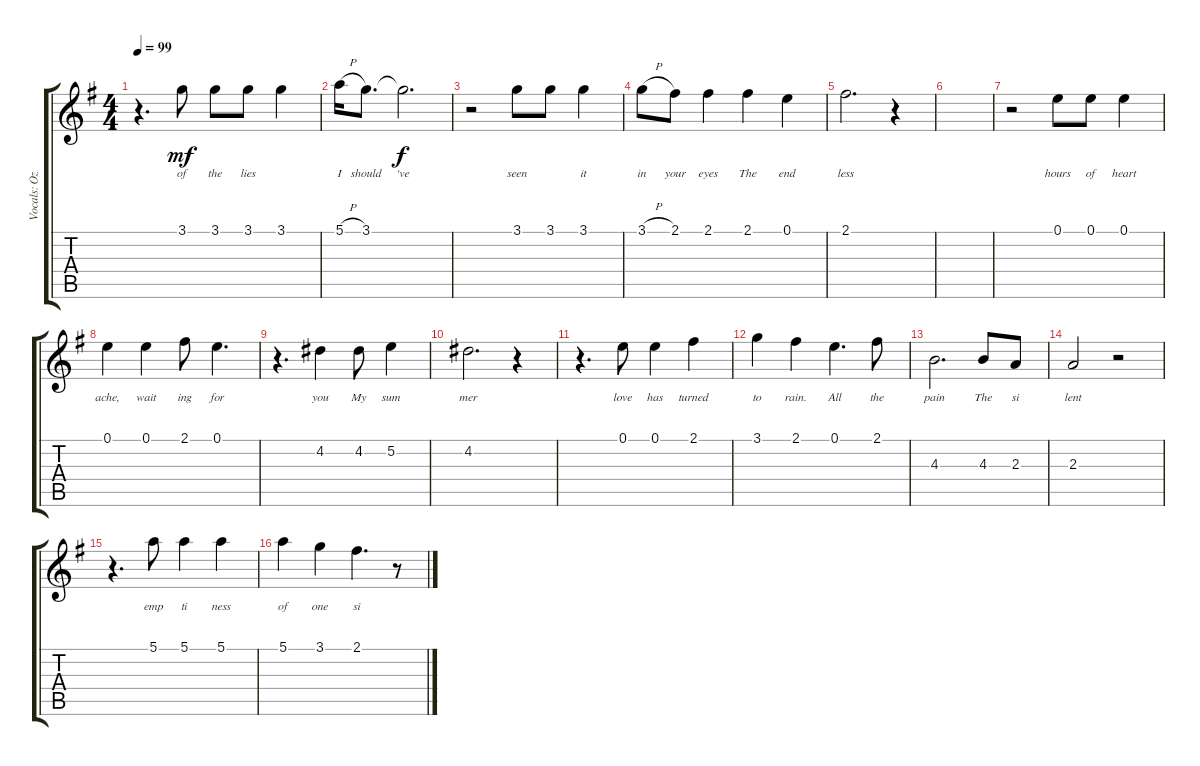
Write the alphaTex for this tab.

\track ("Vocals: Ozzy" "Vocals: Oz") {instrument lead2sawtooth}
\staff {score tabs}
\tuning (E4 B3 G3 D3 A2 E2) {hide}
\ts (4 4)
\tempo 99
\clef g2
\ks g
r.4{d ot 8vb dy mf} 3.1.8{ot 8vb lyrics (0 "of") lyrics (1 "") lyrics (2 "") lyrics (3 "") lyrics (4 "")} 3.1.8{ot 8vb lyrics (0 "the") lyrics (1 "") lyrics (2 "") lyrics (3 "") lyrics (4 "")} 3.1.8{ot 8vb lyrics (0 "lies") lyrics (1 "") lyrics (2 "") lyrics (3 "") lyrics (4 "")} 3.1.4{ot 8vb lyrics (0 "") lyrics (1 "") lyrics (2 "") lyrics (3 "") lyrics (4 "")} |
5.1{h}.16{ot 8vb lyrics (0 "I") lyrics (1 "") lyrics (2 "") lyrics (3 "") lyrics (4 "")} 3.1.8{d ot 8vb lyrics (0 "should") lyrics (1 "") lyrics (2 "") lyrics (3 "") lyrics (4 "")} 3.1{t}.2{d ot 8vb lyrics (0 "'ve") lyrics (1 "") lyrics (2 "") lyrics (3 "") lyrics (4 "") dy f} |
r.2{ot 8vb} 3.1.8{ot 8vb lyrics (0 "seen") lyrics (1 "") lyrics (2 "") lyrics (3 "") lyrics (4 "")} 3.1.8{ot 8vb lyrics (0 "") lyrics (1 "") lyrics (2 "") lyrics (3 "") lyrics (4 "")} 3.1.4{ot 8vb lyrics (0 "it") lyrics (1 "") lyrics (2 "") lyrics (3 "") lyrics (4 "")} |
3.1{h}.8{ot 8vb lyrics (0 "in") lyrics (1 "") lyrics (2 "") lyrics (3 "") lyrics (4 "")} 2.1.8{ot 8vb lyrics (0 "your") lyrics (1 "") lyrics (2 "") lyrics (3 "") lyrics (4 "")} 2.1.4{ot 8vb lyrics (0 "eyes") lyrics (1 "") lyrics (2 "") lyrics (3 "") lyrics (4 "")} 2.1.4{ot 8vb lyrics (0 "The") lyrics (1 "") lyrics (2 "") lyrics (3 "") lyrics (4 "")} 0.1.4{ot 8vb lyrics (0 "end") lyrics (1 "") lyrics (2 "") lyrics (3 "") lyrics (4 "")} |
2.1.2{d ot 8vb lyrics (0 "less") lyrics (1 "") lyrics (2 "") lyrics (3 "") lyrics (4 "")} r.4{ot 8vb} |
|
r.2{ot 8vb} 0.1.8{ot 8vb lyrics (0 "hours") lyrics (1 "") lyrics (2 "") lyrics (3 "") lyrics (4 "")} 0.1.8{ot 8vb lyrics (0 "of") lyrics (1 "") lyrics (2 "") lyrics (3 "") lyrics (4 "")} 0.1.4{ot 8vb lyrics (0 "heart") lyrics (1 "") lyrics (2 "") lyrics (3 "") lyrics (4 "")} |
0.1.4{ot 8vb lyrics (0 "ache,") lyrics (1 "") lyrics (2 "") lyrics (3 "") lyrics (4 "")} 0.1.4{ot 8vb lyrics (0 "wait") lyrics (1 "") lyrics (2 "") lyrics (3 "") lyrics (4 "")} 2.1.8{ot 8vb lyrics (0 "ing") lyrics (1 "") lyrics (2 "") lyrics (3 "") lyrics (4 "")} 0.1.4{d ot 8vb lyrics (0 "for") lyrics (1 "") lyrics (2 "") lyrics (3 "") lyrics (4 "")} |
r.4{d ot 8vb} 4.2.4{ot 8vb lyrics (0 "you") lyrics (1 "") lyrics (2 "") lyrics (3 "") lyrics (4 "")} 4.2.8{ot 8vb lyrics (0 "My") lyrics (1 "") lyrics (2 "") lyrics (3 "") lyrics (4 "")} 5.2.4{ot 8vb lyrics (0 "sum") lyrics (1 "") lyrics (2 "") lyrics (3 "") lyrics (4 "")} |
4.2.2{d ot 8vb lyrics (0 "mer") lyrics (1 "") lyrics (2 "") lyrics (3 "") lyrics (4 "")} r.4{ot 8vb} |
r.4{d ot 8vb} 0.1.8{ot 8vb lyrics (0 "love") lyrics (1 "") lyrics (2 "") lyrics (3 "") lyrics (4 "")} 0.1.4{ot 8vb lyrics (0 "has") lyrics (1 "") lyrics (2 "") lyrics (3 "") lyrics (4 "")} 2.1.4{ot 8vb lyrics (0 "turned") lyrics (1 "") lyrics (2 "") lyrics (3 "") lyrics (4 "")} |
3.1.4{ot 8vb lyrics (0 "to") lyrics (1 "") lyrics (2 "") lyrics (3 "") lyrics (4 "")} 2.1.4{ot 8vb lyrics (0 "rain.") lyrics (1 "") lyrics (2 "") lyrics (3 "") lyrics (4 "")} 0.1.4{d ot 8vb lyrics (0 "All") lyrics (1 "") lyrics (2 "") lyrics (3 "") lyrics (4 "")} 2.1.8{ot 8vb lyrics (0 "the") lyrics (1 "") lyrics (2 "") lyrics (3 "") lyrics (4 "")} |
4.3.2{d ot 8vb lyrics (0 "pain") lyrics (1 "") lyrics (2 "") lyrics (3 "") lyrics (4 "")} 4.3.8{ot 8vb lyrics (0 "The") lyrics (1 "") lyrics (2 "") lyrics (3 "") lyrics (4 "")} 2.3.8{ot 8vb lyrics (0 "si") lyrics (1 "") lyrics (2 "") lyrics (3 "") lyrics (4 "")} |
2.3.2{ot 8vb lyrics (0 "lent") lyrics (1 "") lyrics (2 "") lyrics (3 "") lyrics (4 "")} r.2{ot 8vb} |
r.4{d ot 8vb} 5.1.8{ot 8vb lyrics (0 "emp") lyrics (1 "") lyrics (2 "") lyrics (3 "") lyrics (4 "")} 5.1.4{ot 8vb lyrics (0 "ti") lyrics (1 "") lyrics (2 "") lyrics (3 "") lyrics (4 "")} 5.1.4{ot 8vb lyrics (0 "ness") lyrics (1 "") lyrics (2 "") lyrics (3 "") lyrics (4 "")} |
5.1.4{ot 8vb lyrics (0 "of") lyrics (1 "") lyrics (2 "") lyrics (3 "") lyrics (4 "")} 3.1.4{ot 8vb lyrics (0 "one") lyrics (1 "") lyrics (2 "") lyrics (3 "") lyrics (4 "")} 2.1.4{d ot 8vb lyrics (0 "si") lyrics (1 "") lyrics (2 "") lyrics (3 "") lyrics (4 "")} r.8{ot 8vb}
